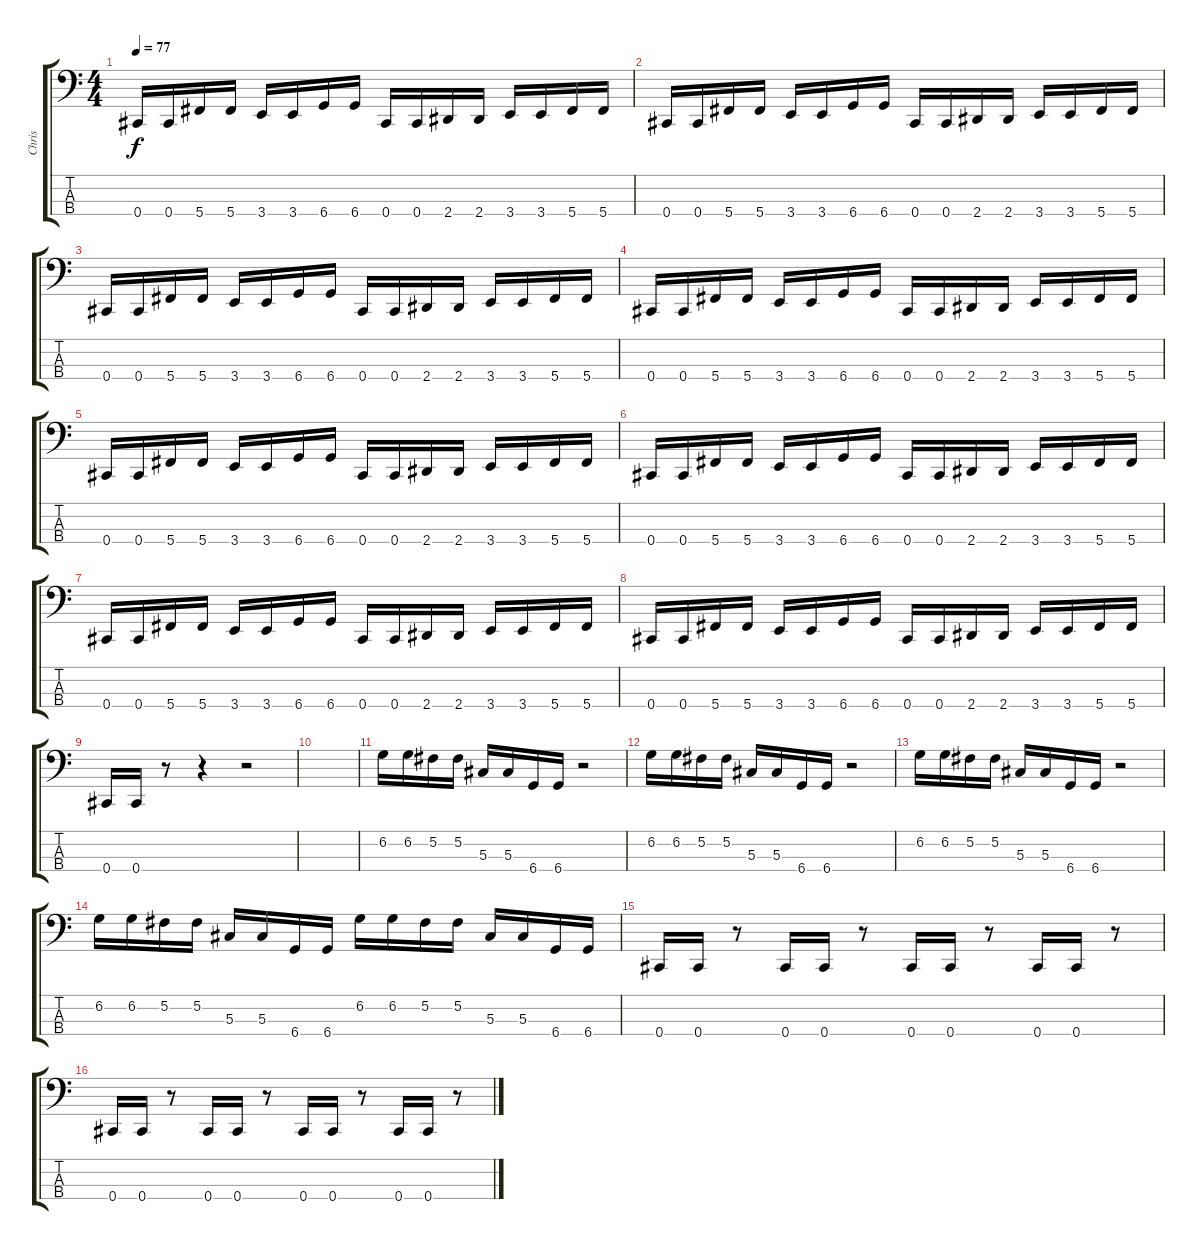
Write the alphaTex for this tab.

\track ("Chris" "Chris") {instrument electricbassfinger}
\staff {score tabs}
\tuning (Gb2 Db2 Ab1 Db1) {hide}
\ts (4 4)
\tempo 77
\clef f4
\ks c
0.4.16{dy f} 0.4.16 5.4.16 5.4.16 3.4.16 3.4.16 6.4.16 6.4.16 0.4.16 0.4.16 2.4.16 2.4.16 3.4.16 3.4.16 5.4.16 5.4.16 |
0.4.16 0.4.16 5.4.16 5.4.16 3.4.16 3.4.16 6.4.16 6.4.16 0.4.16 0.4.16 2.4.16 2.4.16 3.4.16 3.4.16 5.4.16 5.4.16 |
0.4.16 0.4.16 5.4.16 5.4.16 3.4.16 3.4.16 6.4.16 6.4.16 0.4.16 0.4.16 2.4.16 2.4.16 3.4.16 3.4.16 5.4.16 5.4.16 |
0.4.16 0.4.16 5.4.16 5.4.16 3.4.16 3.4.16 6.4.16 6.4.16 0.4.16 0.4.16 2.4.16 2.4.16 3.4.16 3.4.16 5.4.16 5.4.16 |
0.4.16 0.4.16 5.4.16 5.4.16 3.4.16 3.4.16 6.4.16 6.4.16 0.4.16 0.4.16 2.4.16 2.4.16 3.4.16 3.4.16 5.4.16 5.4.16 |
0.4.16 0.4.16 5.4.16 5.4.16 3.4.16 3.4.16 6.4.16 6.4.16 0.4.16 0.4.16 2.4.16 2.4.16 3.4.16 3.4.16 5.4.16 5.4.16 |
0.4.16 0.4.16 5.4.16 5.4.16 3.4.16 3.4.16 6.4.16 6.4.16 0.4.16 0.4.16 2.4.16 2.4.16 3.4.16 3.4.16 5.4.16 5.4.16 |
0.4.16 0.4.16 5.4.16 5.4.16 3.4.16 3.4.16 6.4.16 6.4.16 0.4.16 0.4.16 2.4.16 2.4.16 3.4.16 3.4.16 5.4.16 5.4.16 |
0.4.16 0.4.16 r.8 r.4 r.2 |
|
6.2.16 6.2.16 5.2.16 5.2.16 5.3.16 5.3.16 6.4.16 6.4.16 r.2 |
6.2.16 6.2.16 5.2.16 5.2.16 5.3.16 5.3.16 6.4.16 6.4.16 r.2 |
6.2.16 6.2.16 5.2.16 5.2.16 5.3.16 5.3.16 6.4.16 6.4.16 r.2 |
6.2.16 6.2.16 5.2.16 5.2.16 5.3.16 5.3.16 6.4.16 6.4.16 6.2.16 6.2.16 5.2.16 5.2.16 5.3.16 5.3.16 6.4.16 6.4.16 |
0.4.16 0.4.16 r.8 0.4.16 0.4.16 r.8 0.4.16 0.4.16 r.8 0.4.16 0.4.16 r.8 |
0.4.16 0.4.16 r.8 0.4.16 0.4.16 r.8 0.4.16 0.4.16 r.8 0.4.16 0.4.16 r.8
